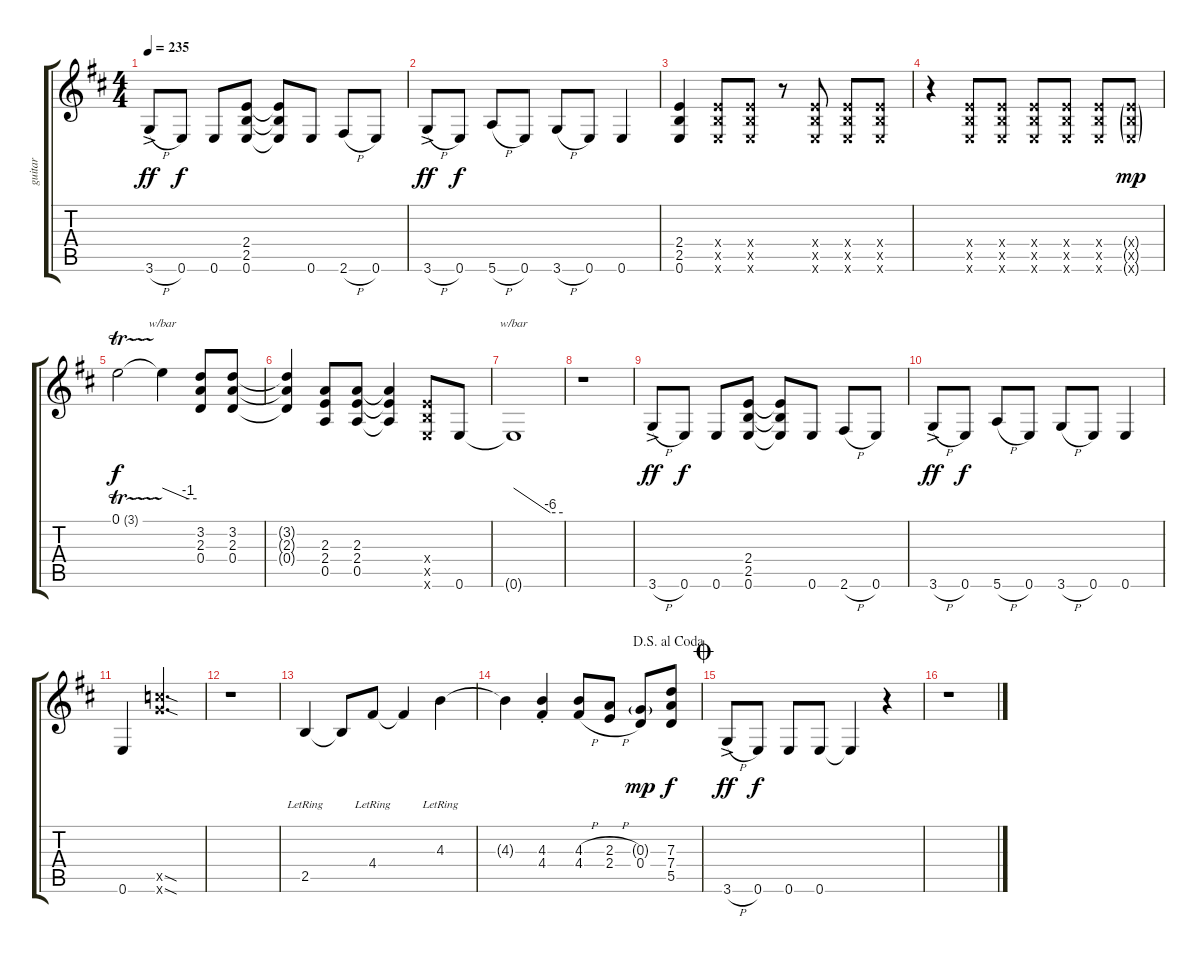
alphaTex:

\track ("guitar" "guitar") {instrument acousticguitarsteel}
\staff {score tabs}
\tuning (E4 B3 G3 D3 A2 E2) {hide}
\ts (4 4)
\tempo 235
\clef g2
\ks d
3.6{h ac}.8{dy ff} 0.6.8{dy f} 0.6.8 (2.4 2.5 0.6).8 (2.4{t} 2.5{t} 0.6{t}).8 0.6.8 2.6{h}.8 0.6.8 |
3.6{h ac}.8{dy ff} 0.6.8{dy f} 5.6{h}.8 0.6.8 3.6{h}.8 0.6.8 0.6.4 |
(2.4 2.5 0.6).4 (2.4{x} 2.5{x} 0.6{x}).8 (2.4{x} 2.5{x} 0.6{x}).8 r.8 (2.4{x} 2.5{x} 0.6{x}).8 (2.4{x} 2.5{x} 0.6{x}).8 (2.4{x} 2.5{x} 0.6{x}).8 |
r.4 (2.4{x} 2.5{x} 0.6{x}).8 (2.4{x} 2.5{x} 0.6{x}).8 (2.4{x} 2.5{x} 0.6{x}).8 (2.4{x} 2.5{x} 0.6{x}).8 (2.4{x} 2.5{x} 0.6{x}).8 (2.4{g x} 2.5{g x} 0.6{g x}).8{dy mp} |
0.1{tr (3 32)}.2{dy f} 0.1{t}.4{tbe (custom default 0 0 45 -4 60 -4)} (3.2 2.3 0.4).8 (3.2 2.3 0.4).8 |
(3.2{t} 2.3{t} 0.4{t}).4 (2.3 2.4 0.5).8 (2.3 2.4 0.5).8 (2.3{t} 2.4{t} 0.5{t}).4 (2.4{x} 2.5{x} 0.6{x}).8 0.6.8 |
0.6{t}.1{tbe (custom default 0 0 45 -24 60 -24)} |
r.1 |
3.6{h ac}.8{dy ff} 0.6.8{dy f} 0.6.8 (2.4 2.5 0.6).8 (2.4{t} 2.5{t} 0.6{t}).8 0.6.8 2.6{h}.8 0.6.8 |
3.6{h ac}.8{dy ff} 0.6.8{dy f} 5.6{h}.8 0.6.8 3.6{h}.8 0.6.8 0.6.4 |
0.6.4 (15.5{sod x} 15.6{sod x}).2{d} |
r.1 |
2.5{lr}.4 2.5{t}.8 4.4{lr}.8 4.4{t}.4 4.3{lr}.4 |
\jump dalsegnoalcoda
4.3{t}.4 (4.3{st} 4.4{st}).4 (4.3{h} 4.4{h}).8 (2.3{h} 2.4{h}).8 (0.3{g} 0.4).8{dy mp} (7.3 7.4 5.5).8{dy f} |
\jump coda
3.6{h ac}.8{dy ff} 0.6.8{dy f} 0.6.8 0.6.8 0.6{t}.4 r.4 |
r.1
